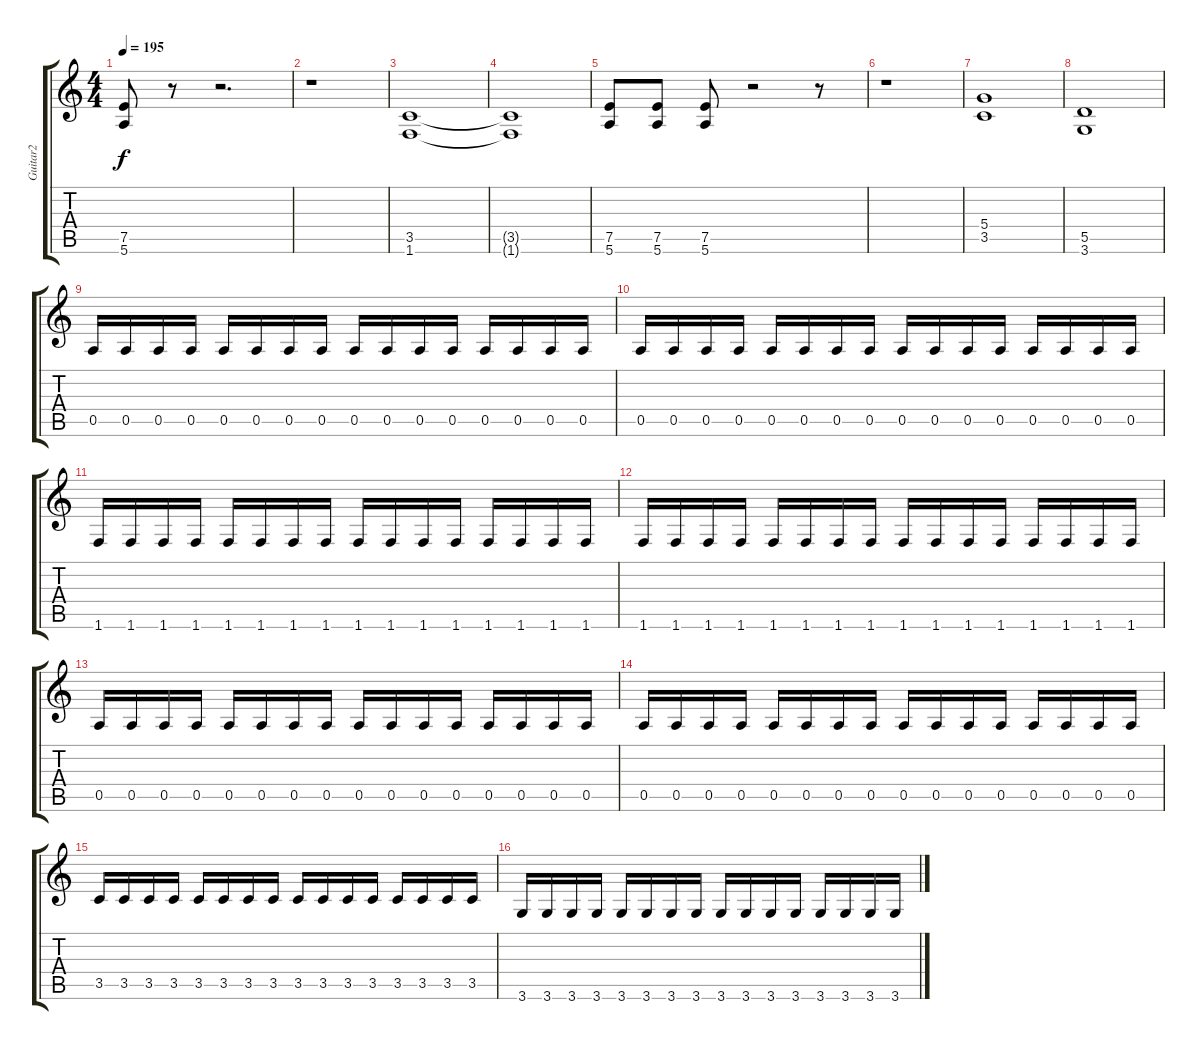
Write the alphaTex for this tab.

\track ("Guitar2" "Guitar2") {instrument distortionguitar}
\staff {score tabs}
\tuning (E4 B3 G3 D3 A2 E2) {hide}
\ts (4 4)
\tempo 195
\clef g2
\ks c
(7.5 5.6).8{dy f} r.8 r.2{d} |
r.1 |
(3.5 1.6).1 |
(3.5{t} 1.6{t}).1 |
(7.5 5.6).8 (7.5 5.6).8 (7.5 5.6).8 r.2 r.8 |
r.1 |
(5.4 3.5).1 |
(5.5 3.6).1 |
0.5.16 0.5.16 0.5.16 0.5.16 0.5.16 0.5.16 0.5.16 0.5.16 0.5.16 0.5.16 0.5.16 0.5.16 0.5.16 0.5.16 0.5.16 0.5.16 |
0.5.16 0.5.16 0.5.16 0.5.16 0.5.16 0.5.16 0.5.16 0.5.16 0.5.16 0.5.16 0.5.16 0.5.16 0.5.16 0.5.16 0.5.16 0.5.16 |
1.6.16 1.6.16 1.6.16 1.6.16 1.6.16 1.6.16 1.6.16 1.6.16 1.6.16 1.6.16 1.6.16 1.6.16 1.6.16 1.6.16 1.6.16 1.6.16 |
1.6.16 1.6.16 1.6.16 1.6.16 1.6.16 1.6.16 1.6.16 1.6.16 1.6.16 1.6.16 1.6.16 1.6.16 1.6.16 1.6.16 1.6.16 1.6.16 |
0.5.16 0.5.16 0.5.16 0.5.16 0.5.16 0.5.16 0.5.16 0.5.16 0.5.16 0.5.16 0.5.16 0.5.16 0.5.16 0.5.16 0.5.16 0.5.16 |
0.5.16 0.5.16 0.5.16 0.5.16 0.5.16 0.5.16 0.5.16 0.5.16 0.5.16 0.5.16 0.5.16 0.5.16 0.5.16 0.5.16 0.5.16 0.5.16 |
3.5.16 3.5.16 3.5.16 3.5.16 3.5.16 3.5.16 3.5.16 3.5.16 3.5.16 3.5.16 3.5.16 3.5.16 3.5.16 3.5.16 3.5.16 3.5.16 |
3.6.16 3.6.16 3.6.16 3.6.16 3.6.16 3.6.16 3.6.16 3.6.16 3.6.16 3.6.16 3.6.16 3.6.16 3.6.16 3.6.16 3.6.16 3.6.16
